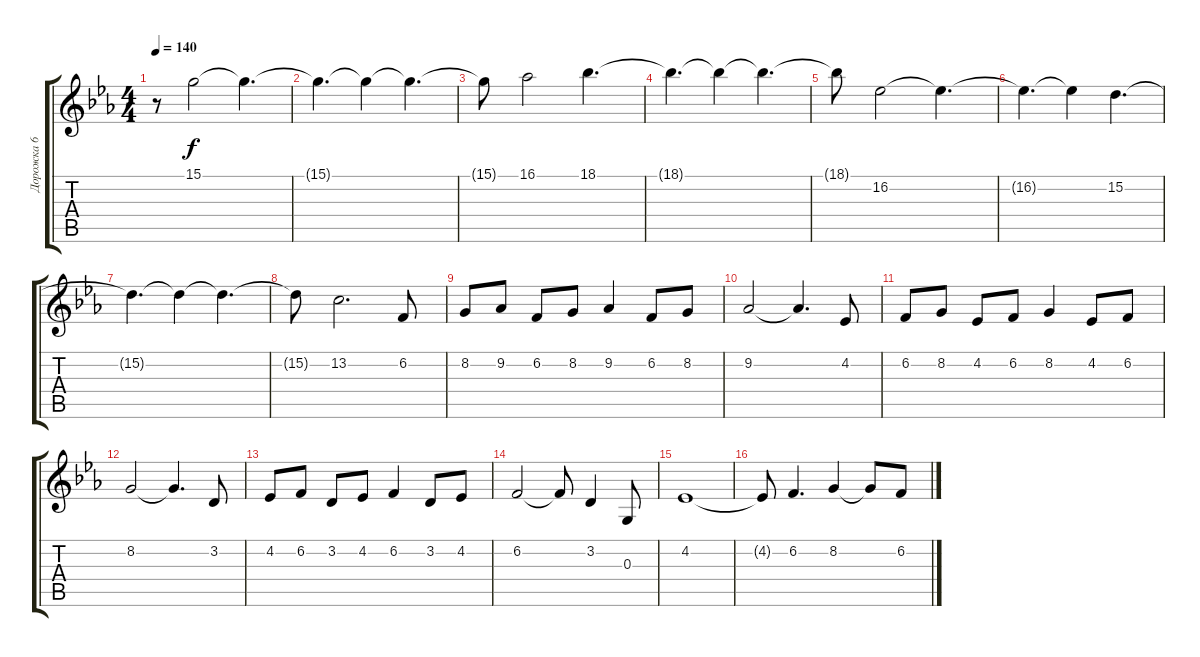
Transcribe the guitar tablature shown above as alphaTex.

\track ("Дорожка 6" "Дорожка 6") {instrument stringensemble1}
\staff {score tabs}
\tuning (E4 B3 G3 D3 A2 E2) {hide}
\ts (4 4)
\tempo 140
\clef g2
\ks cminor
r.8{dy f} 15.1.2 15.1{t}.4{d} |
15.1{t}.4{d} 15.1{t}.4 15.1{t}.4{d} |
15.1{t}.8 16.1.2 18.1.4{d} |
18.1{t}.4{d} 18.1{t}.4 18.1{t}.4{d} |
18.1{t}.8 16.2.2 16.2{t}.4{d} |
16.2{t}.4{d} 16.2{t}.4 15.2.4{d} |
15.2{t}.4{d} 15.2{t}.4 15.2{t}.4{d} |
15.2{t}.8 13.2.2{d} 6.2.8 |
8.2.8 9.2.8 6.2.8 8.2.8 9.2.4 6.2.8 8.2.8 |
9.2.2 9.2{t}.4{d} 4.2.8 |
6.2.8 8.2.8 4.2.8 6.2.8 8.2.4 4.2.8 6.2.8 |
8.2.2 8.2{t}.4{d} 3.2.8 |
4.2.8 6.2.8 3.2.8 4.2.8 6.2.4 3.2.8 4.2.8 |
6.2.2 6.2{t}.8 3.2.4 0.3.8 |
4.2.1 |
4.2{t}.8 6.2.4{d} 8.2.4 8.2{t}.8 6.2.8
